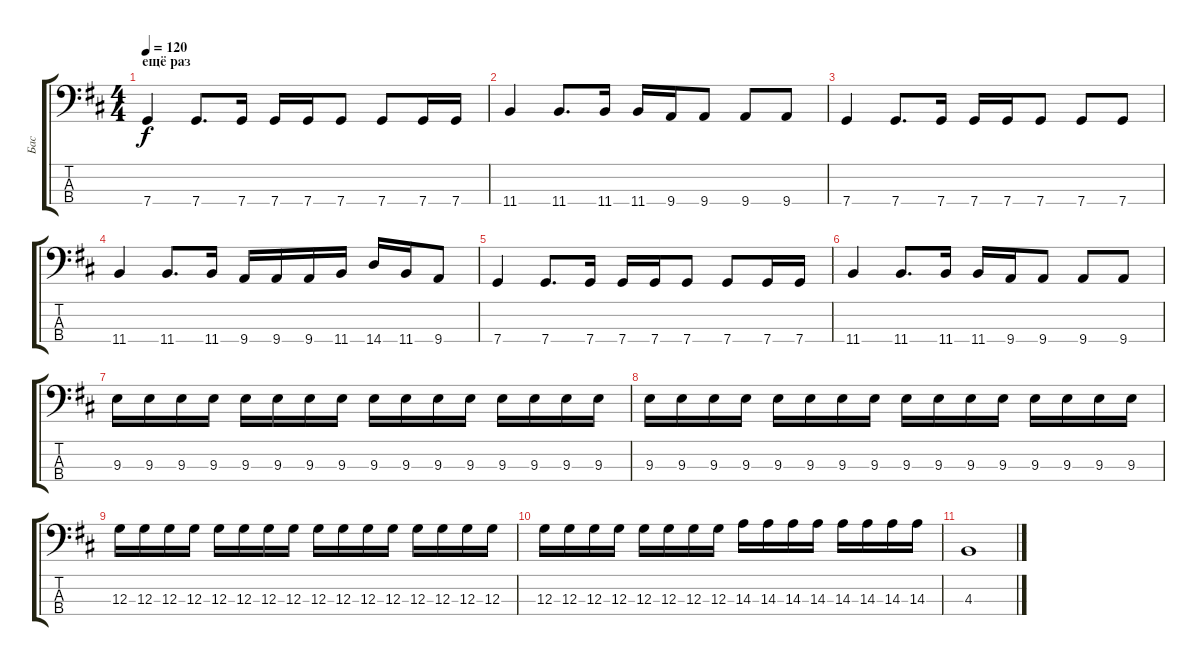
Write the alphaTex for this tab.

\track ("Бас" "Бас") {instrument electricbasspick}
\staff {score tabs}
\tuning (F2 C2 G1 C1) {hide}
\ts (4 4)
\section ("" "ещё раз")
\tempo 120
\clef f4
\ks d
7.4.4{dy f} 7.4.8{d} 7.4.16 7.4.16 7.4.16 7.4.8 7.4.8 7.4.16 7.4.16 |
11.4.4 11.4.8{d} 11.4.16 11.4.16 9.4.16 9.4.8 9.4.8 9.4.8 |
7.4.4 7.4.8{d} 7.4.16 7.4.16 7.4.16 7.4.8 7.4.8 7.4.8 |
11.4.4 11.4.8{d} 11.4.16 9.4.16 9.4.16 9.4.16 11.4.16 14.4.16 11.4.16 9.4.8 |
7.4.4 7.4.8{d} 7.4.16 7.4.16 7.4.16 7.4.8 7.4.8 7.4.16 7.4.16 |
11.4.4 11.4.8{d} 11.4.16 11.4.16 9.4.16 9.4.8 9.4.8 9.4.8 |
9.3.16 9.3.16 9.3.16 9.3.16 9.3.16 9.3.16 9.3.16 9.3.16 9.3.16 9.3.16 9.3.16 9.3.16 9.3.16 9.3.16 9.3.16 9.3.16 |
9.3.16 9.3.16 9.3.16 9.3.16 9.3.16 9.3.16 9.3.16 9.3.16 9.3.16 9.3.16 9.3.16 9.3.16 9.3.16 9.3.16 9.3.16 9.3.16 |
12.3.16 12.3.16 12.3.16 12.3.16 12.3.16 12.3.16 12.3.16 12.3.16 12.3.16 12.3.16 12.3.16 12.3.16 12.3.16 12.3.16 12.3.16 12.3.16 |
12.3.16 12.3.16 12.3.16 12.3.16 12.3.16 12.3.16 12.3.16 12.3.16 14.3.16 14.3.16 14.3.16 14.3.16 14.3.16 14.3.16 14.3.16 14.3.16 |
4.3.1
